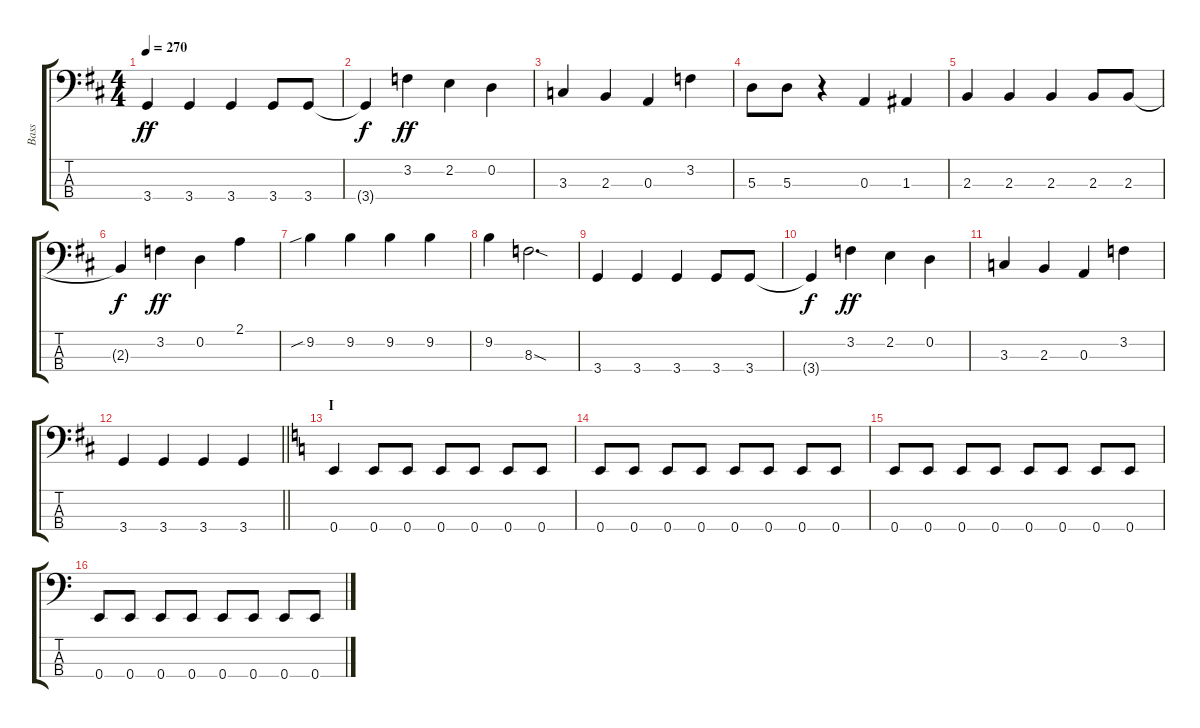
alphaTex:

\track ("Bass" "Bass") {instrument electricbasspick}
\staff {score tabs}
\tuning (G2 D2 A1 E1) {hide}
\ts (4 4)
\tempo 270
\clef f4
\ks d
3.4.4{dy ff} 3.4.4 3.4.4 3.4.8 3.4.8 |
3.4{t}.4{dy f} 3.2.4{dy ff} 2.2.4 0.2.4 |
3.3.4 2.3.4 0.3.4 3.2.4 |
5.3.8 5.3.8 r.4 0.3.4 1.3.4 |
2.3.4 2.3.4 2.3.4 2.3.8 2.3.8 |
2.3{t}.4{dy f} 3.2.4{dy ff} 0.2.4 2.1.4 |
9.2{sib}.4 9.2.4 9.2.4 9.2.4 |
9.2.4 8.3{sod}.2{d} |
3.4.4 3.4.4 3.4.4 3.4.8 3.4.8 |
3.4{t}.4{dy f} 3.2.4{dy ff} 2.2.4 0.2.4 |
3.3.4 2.3.4 0.3.4 3.2.4 |
\barLineRight lightlight
3.4.4 3.4.4 3.4.4 3.4.4 |
\section ("" "I")
\ks c
0.4.4 0.4.8 0.4.8 0.4.8 0.4.8 0.4.8 0.4.8 |
0.4.8 0.4.8 0.4.8 0.4.8 0.4.8 0.4.8 0.4.8 0.4.8 |
0.4.8 0.4.8 0.4.8 0.4.8 0.4.8 0.4.8 0.4.8 0.4.8 |
0.4.8 0.4.8 0.4.8 0.4.8 0.4.8 0.4.8 0.4.8 0.4.8
